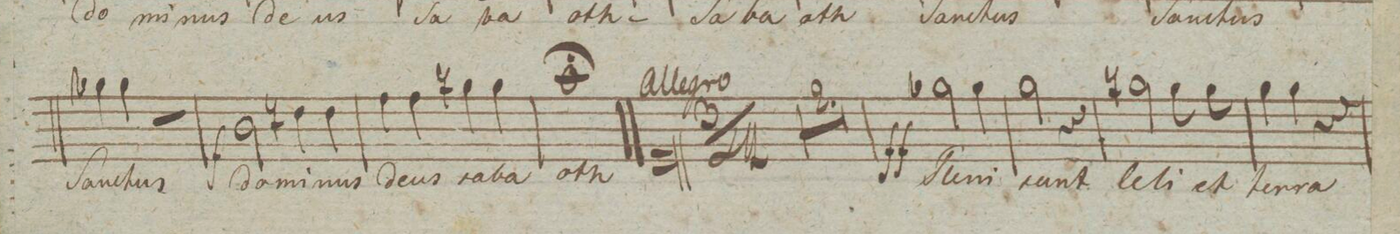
**kern	**text	**dynam
*I"Soprano.	*	*
*clefC1	*	*
*k[]	*	*
*met(c)	*	*
*M4/4	*	*
4ee-X\	San-	.
4ee-\	-ctus	.
2r	.	.
=20	=20	=20
2g\	do-	f
4bn\	-mi-	.
4b\	-nus	.
=21	=21	=21
4dd\	de-	.
4dd\	-us	.
4een\	sa-	.
4ee\	-ba-	.
=22	=22	=22
1ff\;	-oth	.
=23||	=23||	=23||
*M3/4	*	*
2.r	.	.
=24	=24	=24
2.r	.	.
=25	=25	=25
2ee-X\	Ple-	ff
4ee-\	-ni	.
=26	=26	=26
2ee\	sunt	.
4r	.	.
=27	=27	=27
2een\	Ce-	.
8ee\	-li	.
8ee\	et	.
=28	=28	=28
4ee\	ter-	.
4ee\	-ra	.
4r	.	.
=29	=29	=29
*-	*-	*-
